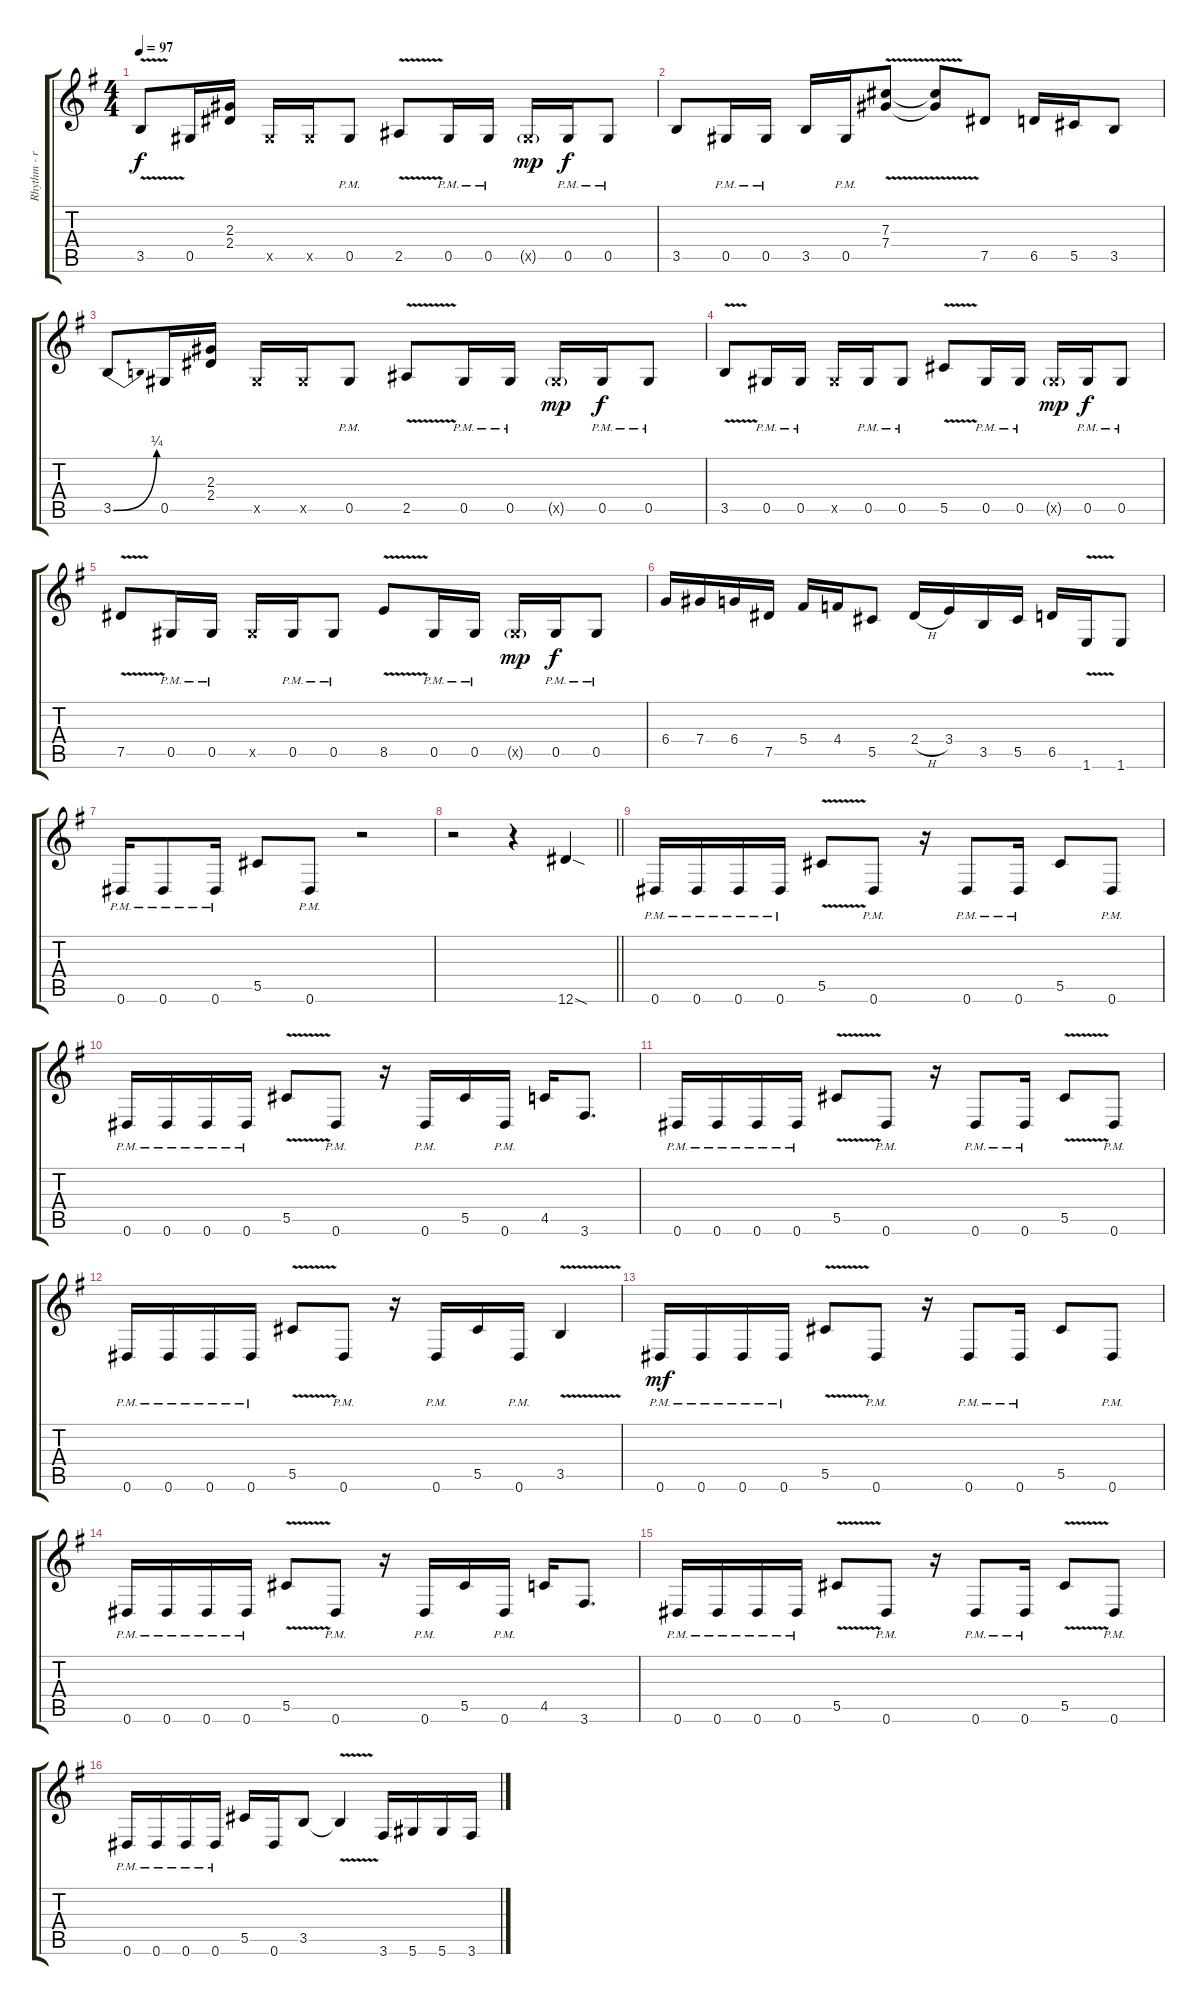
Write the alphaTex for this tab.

\track ("Rhythm - right" "Rhythm - r") {instrument distortionguitar}
\staff {score tabs}
\tuning (Eb4 Bb3 Gb3 Db3 Ab2 Eb2) {hide}
\ts (4 4)
\tempo 97
\clef g2
\ks g
3.5{v}.8{dy f} 0.5.16 (2.3 2.4).16 0.5{x}.16 0.5{x}.16 0.5{pm}.8 2.5{v}.8 0.5{pm}.16 0.5{pm}.16 0.5{g x}.16{dy mp} 0.5{pm}.16{dy f} 0.5{pm}.8 |
3.5.8 0.5{pm}.16 0.5{pm}.16 3.5.16 0.5{pm}.16 (7.3{v} 7.4{v}).8 (7.3{v t} 7.4{v t}).8 7.5.8 6.5.16 5.5.16 3.5.8 |
3.5{be (bend 0 0 60 1)}.8 0.5.16 (2.3 2.4).16 0.5{x}.16 0.5{x}.16 0.5{pm}.8 2.5{v}.8 0.5{pm}.16 0.5{pm}.16 0.5{g x}.16{dy mp} 0.5{pm}.16{dy f} 0.5{pm}.8 |
3.5{v}.8 0.5{pm}.16 0.5{pm}.16 0.5{x}.16 0.5{pm}.16 0.5{pm}.8 5.5{v}.8 0.5{pm}.16 0.5{pm}.16 0.5{g x}.16{dy mp} 0.5{pm}.16{dy f} 0.5{pm}.8 |
7.5{v}.8 0.5{pm}.16 0.5{pm}.16 0.5{x}.16 0.5{pm}.16 0.5{pm}.8 8.5{v}.8 0.5{pm}.16 0.5{pm}.16 0.5{g x}.16{dy mp} 0.5{pm}.16{dy f} 0.5{pm}.8 |
6.4.16 7.4.16 6.4.16 7.5.16 5.4.16 4.4.16 5.5.8 2.4{h}.16 3.4.16 3.5.16 5.5.16 6.5.16 1.6{v}.16 1.6.8 |
0.6{pm}.16 0.6{pm}.8 0.6{pm}.16 5.5.8 0.6{pm}.8 r.2 |
\barLineRight lightlight
r.2 r.4 12.6{sod}.4 |
0.6{pm}.16 0.6{pm}.16 0.6{pm}.16 0.6{pm}.16 5.5{v}.8 0.6{pm}.8 r.16 0.6{pm}.8 0.6{pm}.16 5.5.8 0.6{pm}.8 |
0.6{pm}.16 0.6{pm}.16 0.6{pm}.16 0.6{pm}.16 5.5{v}.8 0.6{pm}.8 r.16 0.6{pm}.16 5.5.16 0.6{pm}.16 4.5.16 3.6.8{d} |
0.6{pm}.16 0.6{pm}.16 0.6{pm}.16 0.6{pm}.16 5.5{v}.8 0.6{pm}.8 r.16 0.6{pm}.8 0.6{pm}.16 5.5{v}.8 0.6{pm}.8 |
0.6{pm}.16 0.6{pm}.16 0.6{pm}.16 0.6{pm}.16 5.5{v}.8 0.6{pm}.8 r.16 0.6{pm}.16 5.5.16 0.6{pm}.16 3.5{v}.4 |
0.6{pm}.16{dy mf} 0.6{pm}.16 0.6{pm}.16 0.6{pm}.16 5.5{v}.8 0.6{pm}.8 r.16 0.6{pm}.8 0.6{pm}.16 5.5.8 0.6{pm}.8 |
0.6{pm}.16 0.6{pm}.16 0.6{pm}.16 0.6{pm}.16 5.5{v}.8 0.6{pm}.8 r.16 0.6{pm}.16 5.5.16 0.6{pm}.16 4.5.16 3.6.8{d} |
0.6{pm}.16 0.6{pm}.16 0.6{pm}.16 0.6{pm}.16 5.5{v}.8 0.6{pm}.8 r.16 0.6{pm}.8 0.6{pm}.16 5.5{v}.8 0.6{pm}.8 |
0.6{pm}.16 0.6{pm}.16 0.6{pm}.16 0.6{pm}.16 5.5.16 0.6.16 3.5.8 3.5{v t}.4 3.6.16 5.6.16 5.6.16 3.6.16
